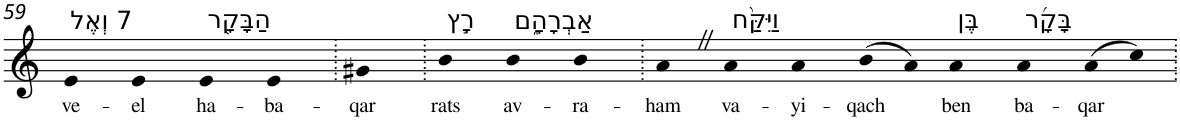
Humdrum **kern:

**kern	**text
*part1	*part1
*staff1	*staff1
*I"Piano	*
*I'Pno	*
!!LO:PB:g=z
*clefG2	*
*k[]	*
=59	=59
!LO:TX:a:t=7 וְאֶל	!
!	!LO:LY:b
4e	ve-
!	!LO:LY:b
4e	-el
!LO:TX:a:t=הַבָּקָ֖ר	!
!	!LO:LY:b
4e	ha-
!	!LO:LY:b
4e	-ba-
=60.	=60.
!	!LO:LY:b
4g#X	-qar
=61.	=61.
!LO:TX:a:t=רָ֣ץ	!
!	!LO:LY:b
4b	rats
!LO:TX:a:t=אַבְרָהָ֑ם	!
!	!LO:LY:b
4b	av-
!	!LO:LY:b
4b	-ra-
=62.	=62.
!	!LO:LY:b
4aZ	-ham
!LO:TX:a:t=וַיִּקַּ֨ח	!
!	!LO:LY:b
4a	va-
!	!LO:LY:b
4a	-yi-
!	!LO:LY:b
(>8b	-qach
8a)	.
!LO:TX:a:t=בֶּן	!
!	!LO:LY:b
4a	ben
!LO:TX:a:t=בָּקָ֜ר	!
!	!LO:LY:b
4a	ba-
!	!LO:LY:b
(>8a	-qar
8cc)	.
=.	=.
*-	*-
